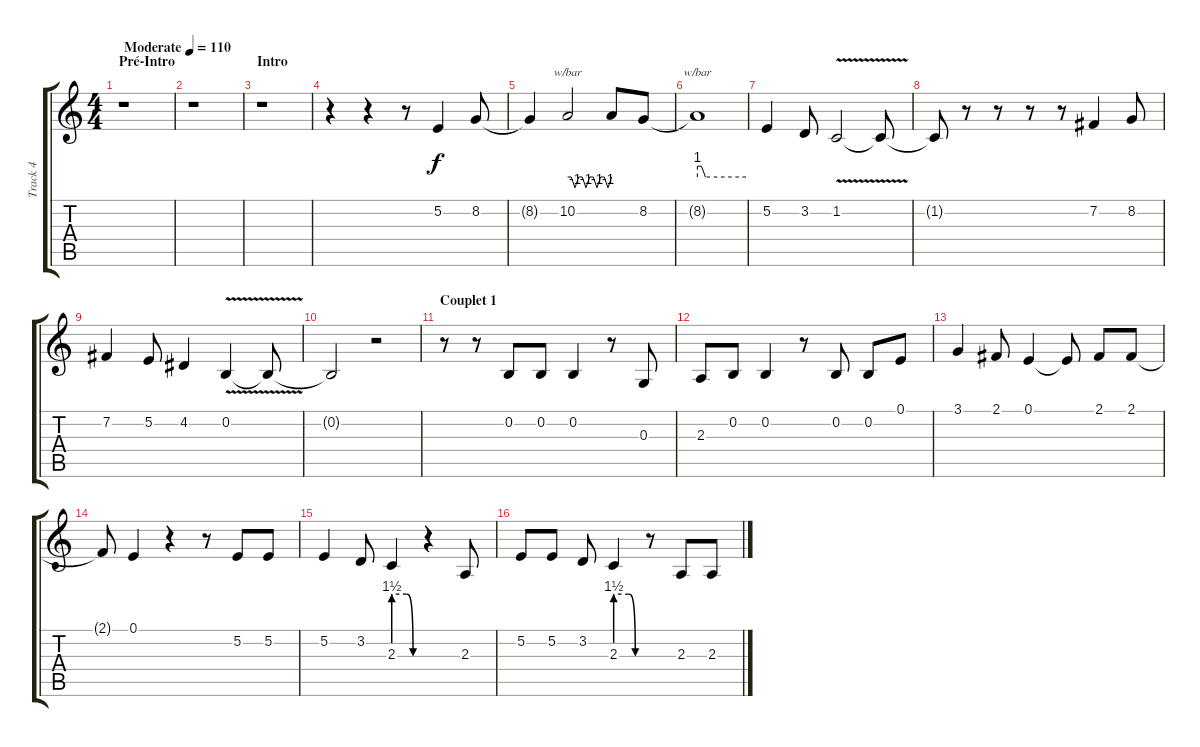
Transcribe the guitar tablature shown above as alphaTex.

\track ("Track 4" "Track 4") {instrument trumpet}
\staff {score tabs}
\tuning (E4 B3 G3 D3 A2 E2) {hide}
\ts (4 4)
\section ("" "Pré-Intro")
\tempo (110 "Moderate")
\clef g2
\ks c
r.1{dy f instrument trumpet} |
r.1 |
\section ("" "Intro")
r.1 |
r.4 r.4 r.8 5.2.4 8.2.8 |
8.2{t}.4 10.2.2{tbe (custom default 0 0 5 0 10 -4 15 0 20 0 25 -4 30 0 35 0 40 -4 45 0 50 0 55 -4 60 0)} 10.2{t}.8 8.2.8 |
8.2{t}.1{tbe (custom default 0 4 5 4 10 0 60 0)} |
5.2.4 3.2.8 1.2{v}.2 1.2{t}.8 |
1.2{t}.8 r.8 r.8 r.8 r.8 7.2.4 8.2.8 |
7.2.4 5.2.8 4.2.4 0.2{v}.4 0.2{t}.8 |
0.2{t}.2 r.2 |
\section ("" "Couplet 1")
r.8 r.8 0.2.8 0.2.8 0.2.4 r.8 0.3.8 |
2.3.8 0.2.8 0.2.4 r.8 0.2.8 0.2.8 0.1.8 |
3.1.4 2.1.8 0.1.4 0.1{t}.8 2.1.8 2.1.8 |
2.1{t}.8 0.1.4 r.4 r.8 5.2.8 5.2.8 |
5.2.4 3.2.8 2.3{be (custom 0 6 30 6 45 0 60 0)}.4 r.4 2.3.8 |
5.2.8 5.2.8 3.2.8 2.3{be (custom 0 6 30 6 45 0 60 0)}.4 r.8 2.3.8 2.3.8
